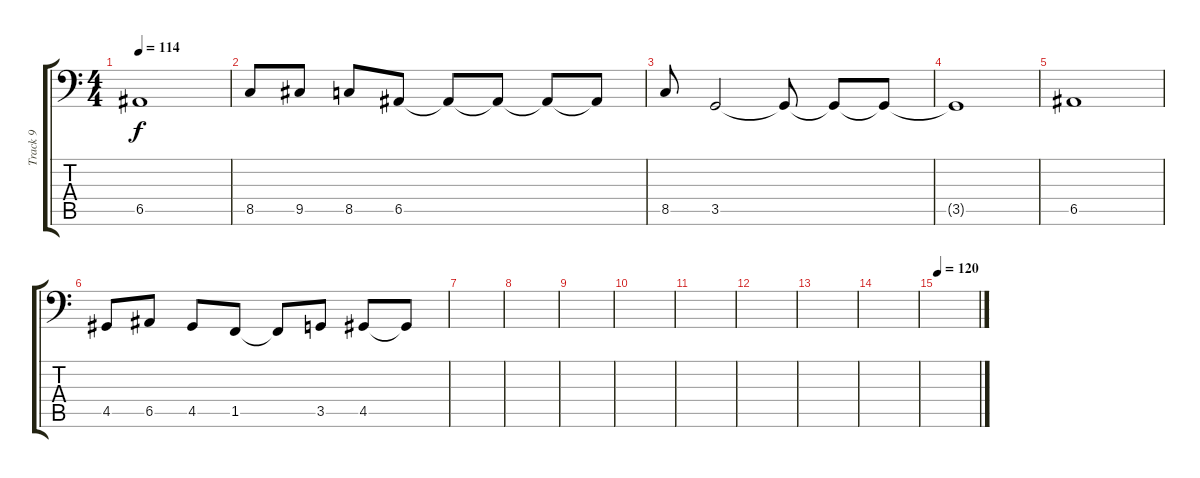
\track ("Track 9" "Track 9") {instrument brasssection}
\staff {score tabs}
\tuning (B3 Gb3 D3 A2 E2 A1) {hide}
\ts (4 4)
\tempo 114
\clef f4
\ks c
6.5.1{dy f} |
8.5.8 9.5.8 8.5.8 6.5.8 6.5{t}.8 6.5{t}.8 6.5{t}.8 6.5{t}.8 |
8.5.8 3.5.2 3.5{t}.8 3.5{t}.8 3.5{t}.8 |
3.5{t}.1 |
6.5.1 |
4.5.8 6.5.8 4.5.8 1.5.8 1.5{t}.8 3.5.8 4.5.8 4.5{t}.8 |
|
|
|
|
|
|
|
|
\tempo 120
